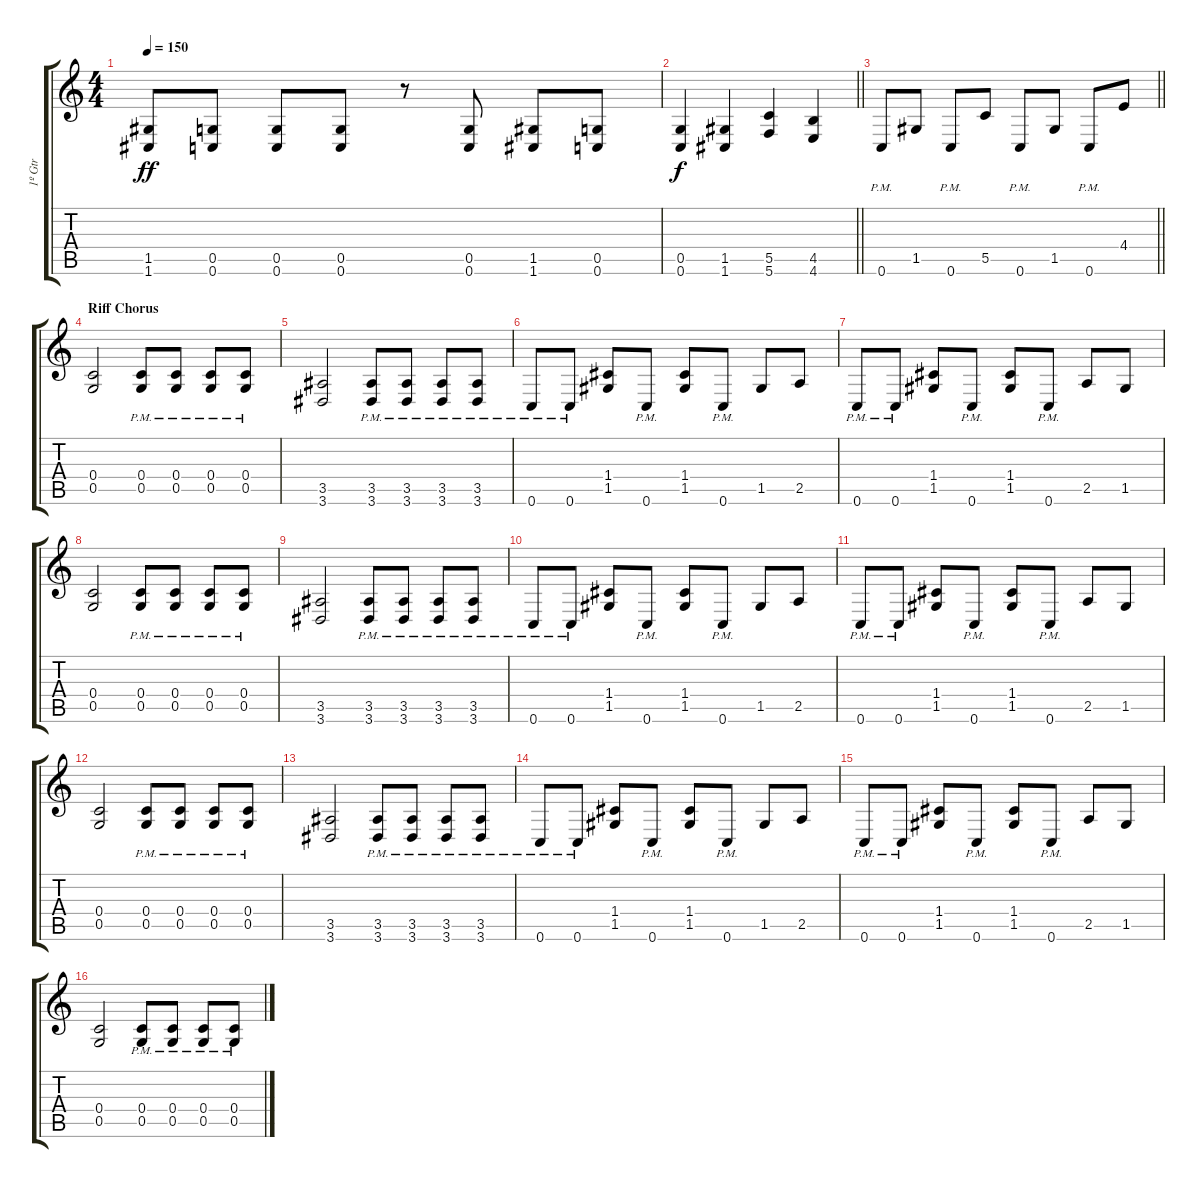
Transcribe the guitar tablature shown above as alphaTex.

\track ("1º Gtr" "1º Gtr") {instrument distortionguitar}
\staff {score tabs}
\tuning (D4 A3 F3 C3 G2 C2) {hide}
\ts (4 4)
\tempo 150
\clef g2
\ks c
(1.5 1.6).8{dy ff} (0.5 0.6).8 (0.5 0.6).8 (0.5 0.6).8 r.8 (0.5 0.6).8 (1.5 1.6).8 (0.5 0.6).8 |
\barLineRight lightlight
(0.5 0.6).4{dy f} (1.5 1.6).4 (5.5 5.6).4 (4.5 4.6).4 |
\barLineRight lightlight
0.6{pm}.8 1.5.8 0.6{pm}.8 5.5.8 0.6{pm}.8 1.5.8 0.6{pm}.8 4.4.8 |
\section ("" "Riff Chorus")
(0.4 0.5).2 (0.4{pm} 0.5{pm}).8 (0.4{pm} 0.5{pm}).8 (0.4{pm} 0.5{pm}).8 (0.4{pm} 0.5{pm}).8 |
(3.5 3.6).2 (3.5{pm} 3.6{pm}).8 (3.5{pm} 3.6{pm}).8 (3.5{pm} 3.6{pm}).8 (3.5{pm} 3.6{pm}).8 |
0.6{pm}.8 0.6{pm}.8 (1.4 1.5).8 0.6{pm}.8 (1.4 1.5).8 0.6{pm}.8 1.5.8 2.5.8 |
0.6{pm}.8 0.6{pm}.8 (1.4 1.5).8 0.6{pm}.8 (1.4 1.5).8 0.6{pm}.8 2.5.8 1.5.8 |
(0.4 0.5).2 (0.4{pm} 0.5{pm}).8 (0.4{pm} 0.5{pm}).8 (0.4{pm} 0.5{pm}).8 (0.4{pm} 0.5{pm}).8 |
(3.5 3.6).2 (3.5{pm} 3.6{pm}).8 (3.5{pm} 3.6{pm}).8 (3.5{pm} 3.6{pm}).8 (3.5{pm} 3.6{pm}).8 |
0.6{pm}.8 0.6{pm}.8 (1.4 1.5).8 0.6{pm}.8 (1.4 1.5).8 0.6{pm}.8 1.5.8 2.5.8 |
0.6{pm}.8 0.6{pm}.8 (1.4 1.5).8 0.6{pm}.8 (1.4 1.5).8 0.6{pm}.8 2.5.8 1.5.8 |
(0.4 0.5).2 (0.4{pm} 0.5{pm}).8 (0.4{pm} 0.5{pm}).8 (0.4{pm} 0.5{pm}).8 (0.4{pm} 0.5{pm}).8 |
(3.5 3.6).2 (3.5{pm} 3.6{pm}).8 (3.5{pm} 3.6{pm}).8 (3.5{pm} 3.6{pm}).8 (3.5{pm} 3.6{pm}).8 |
0.6{pm}.8 0.6{pm}.8 (1.4 1.5).8 0.6{pm}.8 (1.4 1.5).8 0.6{pm}.8 1.5.8 2.5.8 |
0.6{pm}.8 0.6{pm}.8 (1.4 1.5).8 0.6{pm}.8 (1.4 1.5).8 0.6{pm}.8 2.5.8 1.5.8 |
(0.4 0.5).2 (0.4{pm} 0.5{pm}).8 (0.4{pm} 0.5{pm}).8 (0.4{pm} 0.5{pm}).8 (0.4{pm} 0.5{pm}).8
